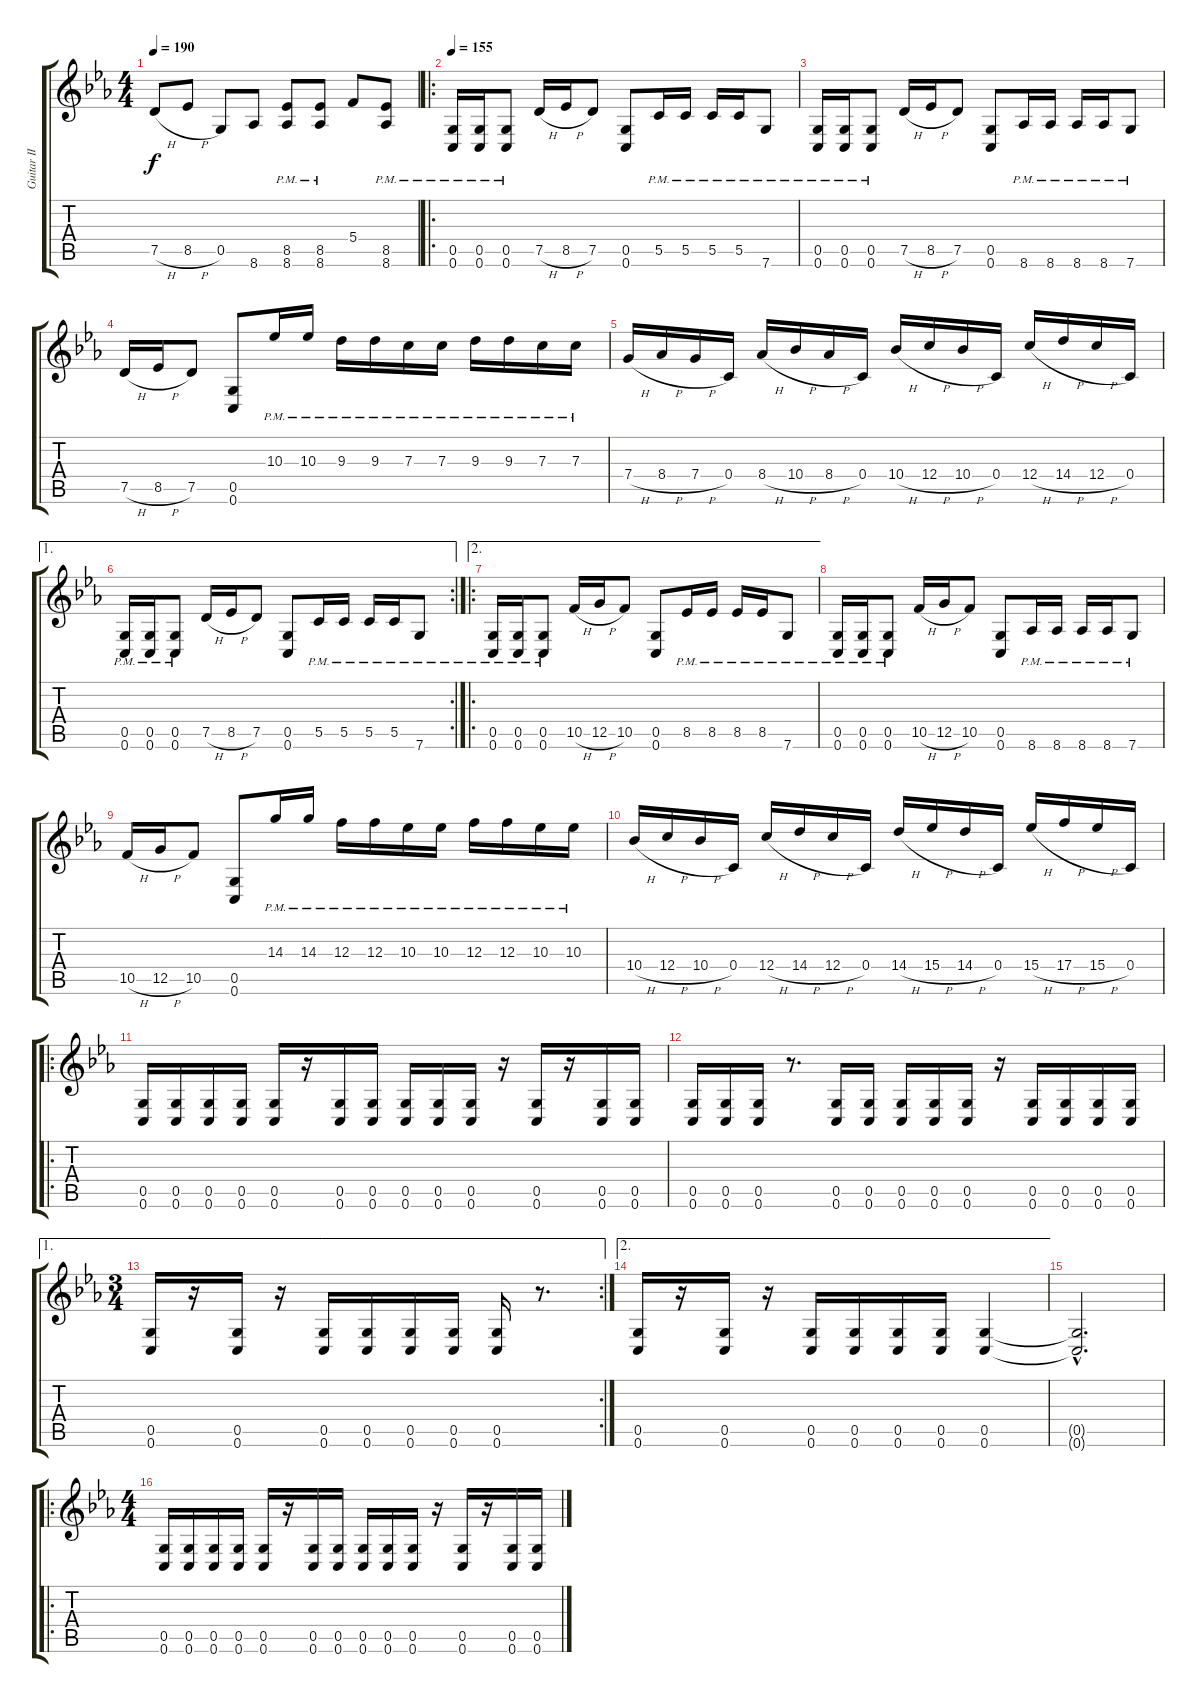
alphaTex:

\track ("Guitar II" "Guitar II") {instrument distortionguitar}
\staff {score tabs}
\tuning (D4 A3 F3 C3 G2 C2) {hide}
\ts (4 4)
\tempo 190
\clef g2
\ks eb
7.5{h}.8{dy f} 8.5{h}.8 0.5.8 8.6.8 (8.5{pm} 8.6{pm}).8 (8.5{pm} 8.6{pm}).8 5.4.8 (8.5{pm} 8.6{pm}).8 |
\ro
\tempo 155
(0.5{pm} 0.6{pm}).16 (0.5{pm} 0.6{pm}).16 (0.5{pm} 0.6{pm}).8 7.5{h}.16 8.5{h}.16 7.5.8 (0.5 0.6).8 5.5{pm}.16 5.5{pm}.16 5.5{pm}.16 5.5{pm}.16 7.6{pm}.8 |
(0.5{pm} 0.6{pm}).16 (0.5{pm} 0.6{pm}).16 (0.5{pm} 0.6{pm}).8 7.5{h}.16 8.5{h}.16 7.5.8 (0.5 0.6).8 8.6{pm}.16 8.6{pm}.16 8.6{pm}.16 8.6{pm}.16 7.6{pm}.8 |
7.5{h}.16 8.5{h}.16 7.5.8 (0.5 0.6).8 10.3{pm}.16 10.3{pm}.16 9.3{pm}.16 9.3{pm}.16 7.3{pm}.16 7.3{pm}.16 9.3{pm}.16 9.3{pm}.16 7.3{pm}.16 7.3{pm}.16 |
7.4{h}.16 8.4{h}.16 7.4{h}.16 0.4.16 8.4{h}.16 10.4{h}.16 8.4{h}.16 0.4.16 10.4{h}.16 12.4{h}.16 10.4{h}.16 0.4.16 12.4{h}.16 14.4{h}.16 12.4{h}.16 0.4.16 |
\ae 1
\rc 2
(0.5{pm} 0.6{pm}).16 (0.5{pm} 0.6{pm}).16 (0.5{pm} 0.6{pm}).8 7.5{h}.16 8.5{h}.16 7.5.8 (0.5 0.6).8 5.5{pm}.16 5.5{pm}.16 5.5{pm}.16 5.5{pm}.16 7.6{pm}.8 |
\ae 2
\ro
(0.5{pm} 0.6{pm}).16 (0.5{pm} 0.6{pm}).16 (0.5{pm} 0.6{pm}).8 10.5{h}.16 12.5{h}.16 10.5.8 (0.5 0.6).8 8.5{pm}.16 8.5{pm}.16 8.5{pm}.16 8.5{pm}.16 7.6{pm}.8 |
(0.5{pm} 0.6{pm}).16 (0.5{pm} 0.6{pm}).16 (0.5{pm} 0.6{pm}).8 10.5{h}.16 12.5{h}.16 10.5.8 (0.5 0.6).8 8.6{pm}.16 8.6{pm}.16 8.6{pm}.16 8.6{pm}.16 7.6{pm}.8 |
10.5{h}.16 12.5{h}.16 10.5.8 (0.5 0.6).8 14.3{pm}.16 14.3{pm}.16 12.3{pm}.16 12.3{pm}.16 10.3{pm}.16 10.3{pm}.16 12.3{pm}.16 12.3{pm}.16 10.3{pm}.16 10.3{pm}.16 |
10.4{h}.16 12.4{h}.16 10.4{h}.16 0.4.16 12.4{h}.16 14.4{h}.16 12.4{h}.16 0.4.16 14.4{h}.16 15.4{h}.16 14.4{h}.16 0.4.16 15.4{h}.16 17.4{h}.16 15.4{h}.16 0.4.16 |
\ro
(0.5 0.6).16 (0.5 0.6).16 (0.5 0.6).16 (0.5 0.6).16 (0.5 0.6).16 r.16 (0.5 0.6).16 (0.5 0.6).16 (0.5 0.6).16 (0.5 0.6).16 (0.5 0.6).16 r.16 (0.5 0.6).16 r.16 (0.5 0.6).16 (0.5 0.6).16 |
(0.5 0.6).16 (0.5 0.6).16 (0.5 0.6).16 r.8{d} (0.5 0.6).16 (0.5 0.6).16 (0.5 0.6).16 (0.5 0.6).16 (0.5 0.6).16 r.16 (0.5 0.6).16 (0.5 0.6).16 (0.5 0.6).16 (0.5 0.6).16 |
\ae 1
\rc 2
\ts (3 4)
(0.5 0.6).16 r.16 (0.5 0.6).16 r.16 (0.5 0.6).16 (0.5 0.6).16 (0.5 0.6).16 (0.5 0.6).16 (0.5 0.6).16 r.8{d} |
\ae 2
(0.5 0.6).16 r.16 (0.5 0.6).16 r.16 (0.5 0.6).16 (0.5 0.6).16 (0.5 0.6).16 (0.5 0.6).16 (0.5 0.6).4 |
(0.5{hac t} 0.6{hac t}).2{d} |
\ro
\ts (4 4)
(0.5 0.6).16 (0.5 0.6).16 (0.5 0.6).16 (0.5 0.6).16 (0.5 0.6).16 r.16 (0.5 0.6).16 (0.5 0.6).16 (0.5 0.6).16 (0.5 0.6).16 (0.5 0.6).16 r.16 (0.5 0.6).16 r.16 (0.5 0.6).16 (0.5 0.6).16
